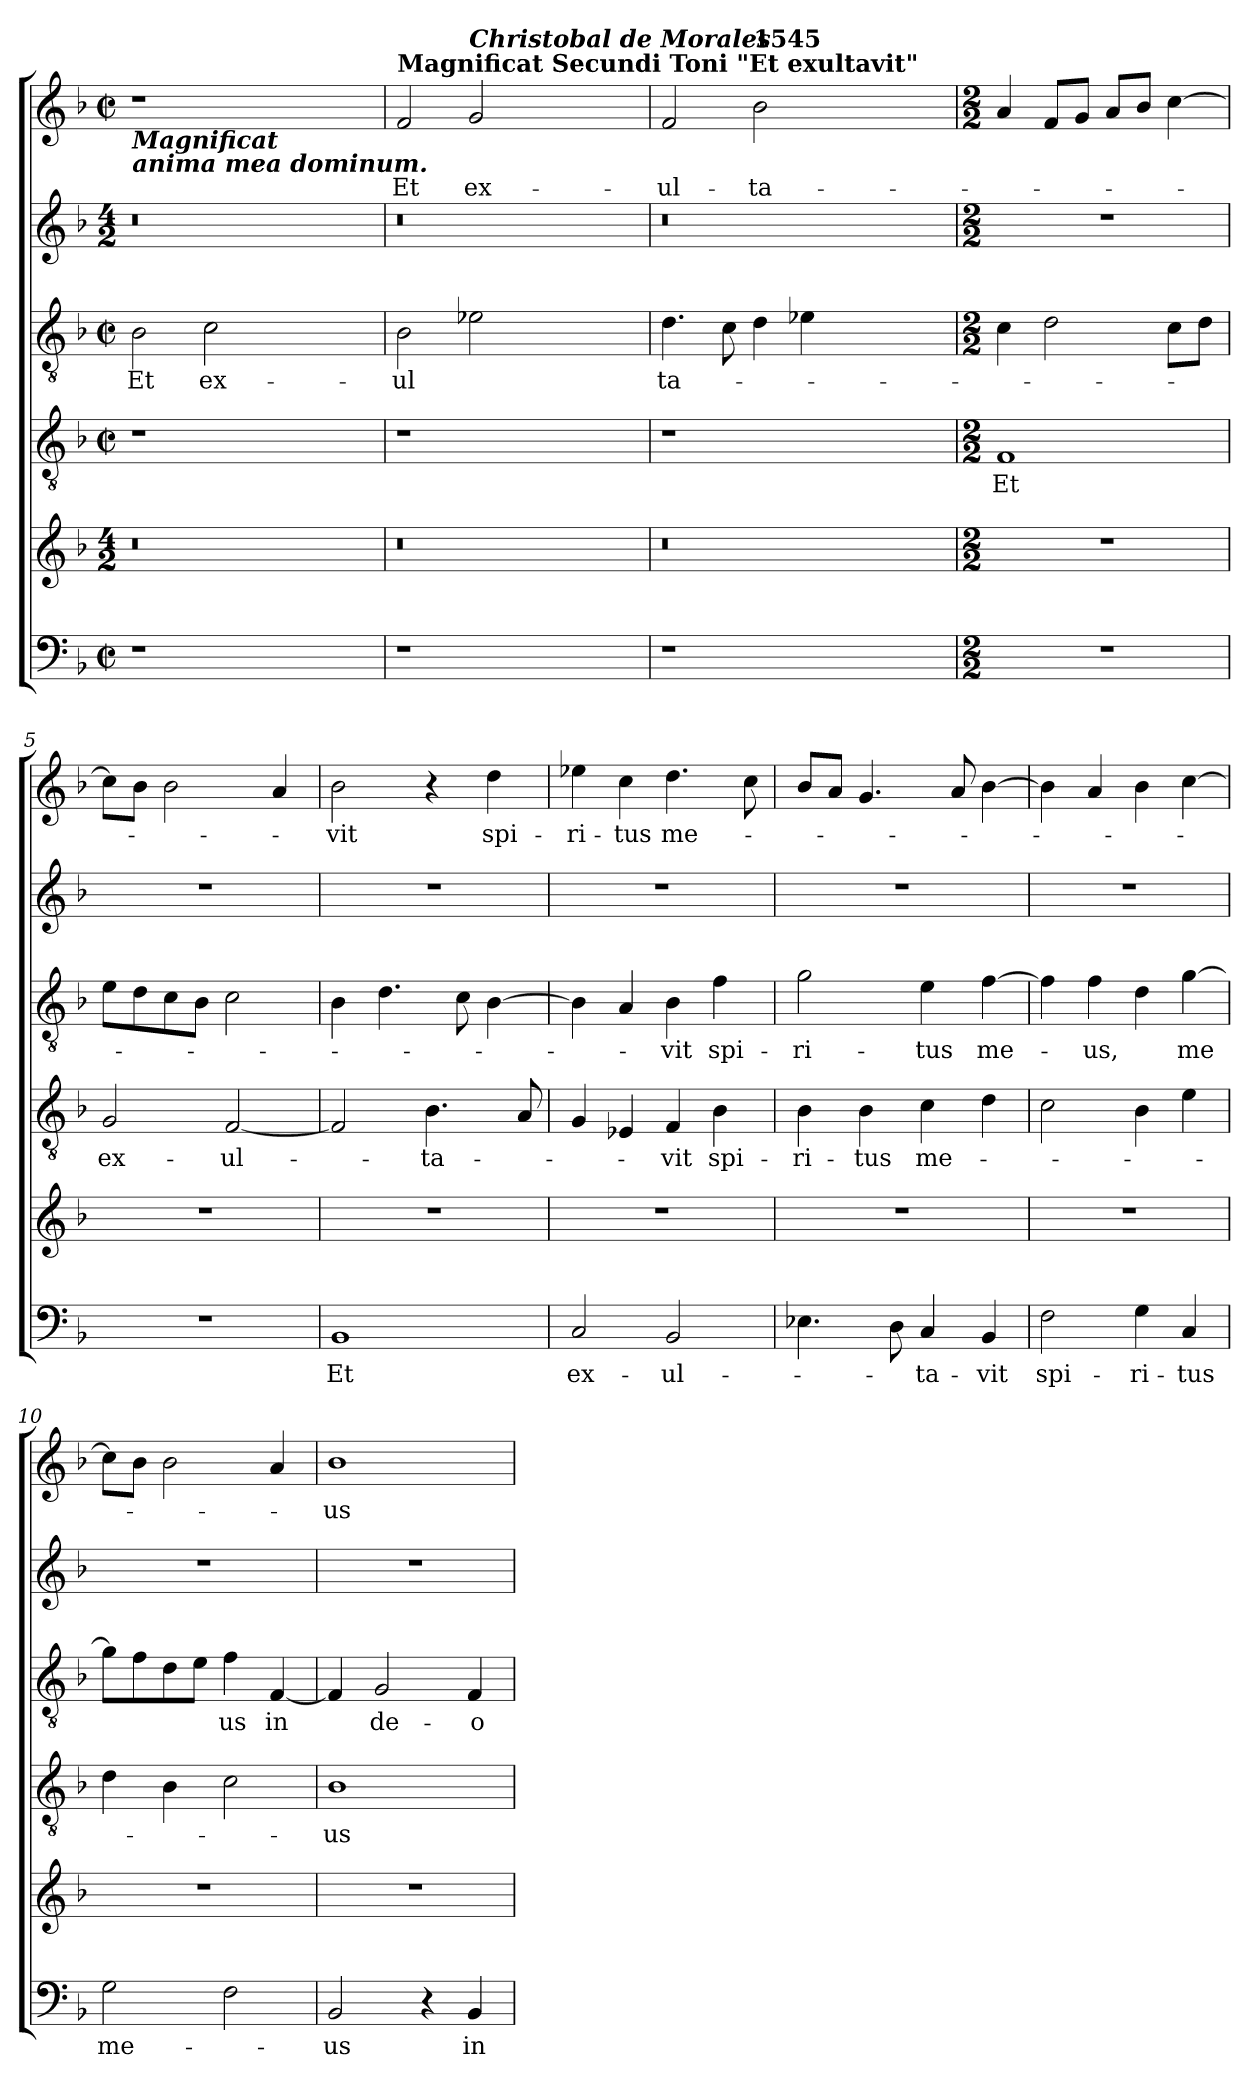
**kern	**text	**kern	**kern	**text	**kern	**text	**kern	**kern	**text
*part6	*part6	*part5	*part4	*part4	*part3	*part3	*part2	*part1	*part1
*staff6	*staff6	*staff5	*staff4	*staff4	*staff3	*staff3	*staff2	*staff1	*staff1
*clefF4	*	*clefG2	*clefGv2	*	*clefGv2	*	*clefG2	*clefG2	*
*k[b-]	*	*k[b-]	*k[b-]	*	*k[b-]	*	*k[b-]	*k[b-]	*
*F:	*	*F:	*F:	*	*F:	*	*F:	*F:	*
*M2/2	*	*M4/2	*M2/2	*	*M2/2	*	*M4/2	*M2/2	*
*met(c|)	*	*	*met(c|)	*	*met(c|)	*	*	*met(c|)	*
=1	=1	=1	=1	=1	=1	=1	=1	=1	=1
!	!	!	!	!	!	!	!	!LO:TX:b:Bi:t=Magnificat\nanima mea dominum.	!
!	!	!	!	!	!	!LO:LY:b	!	!	!
1r	.	0r	1r	.	2B-\	Et	0r	1r	.
!	!	!	!	!	!	!LO:LY:b	!	!	!
.	.	.	.	.	2c\	ex-	.	.	.
1ryy	.	.	1ryy	.	1ryy	.	.	1ryy	.
=2	=2	=2	=2	=2	=2	=2	=2	=2	=2
!	!	!	!	!	!	!	!	!LO:TX:a:B:t=Magnificat Secundi Toni "Et exultavit"	!
!	!	!	!	!	!	!LO:LY:b	!	!	!LO:LY:b
1r	.	0r	1r	.	2B-\	-ul	0r	2f/	Et
!	!	!	!	!	!	!	!	!LO:TX:a:Bi:t=Christobal de Morales	!
!	!	!	!	!	!	!	!	!	!LO:LY:b
.	.	.	.	.	2e-\	.	.	2g/	ex-
1ryy	.	.	1ryy	.	1ryy	.	.	1ryy	.
=3	=3	=3	=3	=3	=3	=3	=3	=3	=3
!	!	!	!	!	!	!LO:LY:b	!	!	!LO:LY:b
1r	.	0r	1r	.	4.d\	ta-	0r	2f/	-ul-
.	.	.	.	.	8c\	.	.	.	.
!	!	!	!	!	!	!	!	!LO:TX:a:B:t=1545	!
!	!	!	!	!	!	!	!	!	!LO:LY:b
.	.	.	.	.	4d\	.	.	2b-\	-ta-
.	.	.	.	.	4e-\	.	.	.	.
1ryy	.	.	1ryy	.	1ryy	.	.	1ryy	.
!!LO:LB:g=z
=4	=4	=4	=4	=4	=4	=4	=4	=4	=4
*M2/2	*	*M2/2	*M2/2	*	*M2/2	*	*M2/2	*M2/2	*
!	!	!	!	!LO:LY:b	!	!	!	!	!
1r	.	1r	1F	Et	4c\	.	1r	4a/	.
.	.	.	.	.	2d\	.	.	8f/L	.
.	.	.	.	.	.	.	.	8g/J	.
.	.	.	.	.	.	.	.	8a/L	.
.	.	.	.	.	.	.	.	8b-/J	.
.	.	.	.	.	8c\L	.	.	[4cc\	.
.	.	.	.	.	8d\J	.	.	.	.
=5	=5	=5	=5	=5	=5	=5	=5	=5	=5
!	!	!	!	!LO:LY:b	!	!	!	!	!
1r	.	1r	2G/	ex-	8e\L	.	1r	8cc\L]	.
.	.	.	.	.	8d\	.	.	8b-\J	.
.	.	.	.	.	8c\	.	.	2b-\	.
.	.	.	.	.	8B-\J	.	.	.	.
!	!	!	!	!LO:LY:b	!	!	!	!	!
.	.	.	[2F/	-ul-	2c\	.	.	.	.
.	.	.	.	.	.	.	.	4a/	.
=6	=6	=6	=6	=6	=6	=6	=6	=6	=6
!	!LO:LY:b	!	!	!	!	!	!	!	!LO:LY:b
1BB-	Et	1r	2F/]	.	4B-\	.	1r	2b-\	-vit
.	.	.	.	.	4.d\	.	.	.	.
!	!	!	!	!LO:LY:b	!	!	!	!	!
.	.	.	4.B-\	-ta-	.	.	.	4r	.
.	.	.	.	.	8c\	.	.	.	.
!	!	!	!	!	!	!	!	!	!LO:LY:b
.	.	.	.	.	[4B-\	.	.	4dd\	spi-
.	.	.	8A/	.	.	.	.	.	.
=7	=7	=7	=7	=7	=7	=7	=7	=7	=7
!	!LO:LY:b	!	!	!	!	!	!	!	!LO:LY:b
2C/	ex-	1r	4G/	.	4B-\]	.	1r	4ee-\	-ri-
!	!	!	!	!	!	!	!	!	!LO:LY:b
.	.	.	4E-X/	.	4A/	.	.	4cc\	-tus
!	!LO:LY:b	!	!	!LO:LY:b	!	!LO:LY:b	!	!	!LO:LY:b
2BB-/	-ul-	.	4F/	-vit	4B-\	-vit	.	4.dd\	me-
!	!	!	!	!LO:LY:b	!	!LO:LY:b	!	!	!
.	.	.	4B-\	spi-	4f\	spi-	.	.	.
.	.	.	.	.	.	.	.	8cc\	.
=8	=8	=8	=8	=8	=8	=8	=8	=8	=8
!	!	!	!	!LO:LY:b	!	!LO:LY:b	!	!	!
4.E-\	.	1r	4B-\	-ri-	2g\	-ri-	1r	8b-/L	.
.	.	.	.	.	.	.	.	8a/J	.
!	!	!	!	!LO:LY:b	!	!	!	!	!
.	.	.	4B-\	-tus	.	.	.	4.g/	.
8D\	.	.	.	.	.	.	.	.	.
!	!LO:LY:b	!	!	!LO:LY:b	!	!LO:LY:b	!	!	!
4C/	-ta-	.	4c\	me-	4e\	-tus	.	.	.
.	.	.	.	.	.	.	.	8a/	.
!	!LO:LY:b	!	!	!	!	!LO:LY:b	!	!	!
4BB-/	-vit	.	4d\	.	[4f\	me-	.	[4b-\	.
!!LO:LB:g=z
=9	=9	=9	=9	=9	=9	=9	=9	=9	=9
!	!LO:LY:b	!	!	!	!	!	!	!	!
2F\	spi-	1r	2c\	.	4f\]	.	1r	4b-\]	.
!	!	!	!	!	!	!LO:LY:b	!	!	!
.	.	.	.	.	4f\	-us,	.	4a/	.
!	!LO:LY:b	!	!	!	!	!	!	!	!
4G\	-ri-	.	4B-\	.	4d\	.	.	4b-\	.
!	!LO:LY:b	!	!	!	!	!LO:LY:b	!	!	!
4C/	-tus	.	4e\	.	[4g\	me	.	[4cc\	.
=10	=10	=10	=10	=10	=10	=10	=10	=10	=10
!	!LO:LY:b	!	!	!	!	!	!	!	!
2G\	me-	1r	4d\	.	8g\L]	.	1r	8cc\L]	.
.	.	.	.	.	8f\	.	.	8b-\J	.
.	.	.	4B-\	.	8d\	.	.	2b-\	.
.	.	.	.	.	8e\J	.	.	.	.
!	!	!	!	!	!	!LO:LY:b	!	!	!
2F\	.	.	2c\	.	4f\	us	.	.	.
!	!	!	!	!	!	!LO:LY:b	!	!	!
.	.	.	.	.	[4F/	in	.	4a/	.
=11	=11	=11	=11	=11	=11	=11	=11	=11	=11
!	!LO:LY:b	!	!	!LO:LY:b	!	!	!	!	!LO:LY:b
2BB-/	-us	1r	1B-	-us	4F/]	.	1r	1b-	-us
!	!	!	!	!	!	!LO:LY:b	!	!	!
.	.	.	.	.	2G/	de-	.	.	.
4r	.	.	.	.	.	.	.	.	.
!	!LO:LY:b	!	!	!	!	!LO:LY:b	!	!	!
4BB-/	in	.	.	.	4F/	-o	.	.	.
=	=	=	=	=	=	=	=	=	=
*-	*-	*-	*-	*-	*-	*-	*-	*-	*-
